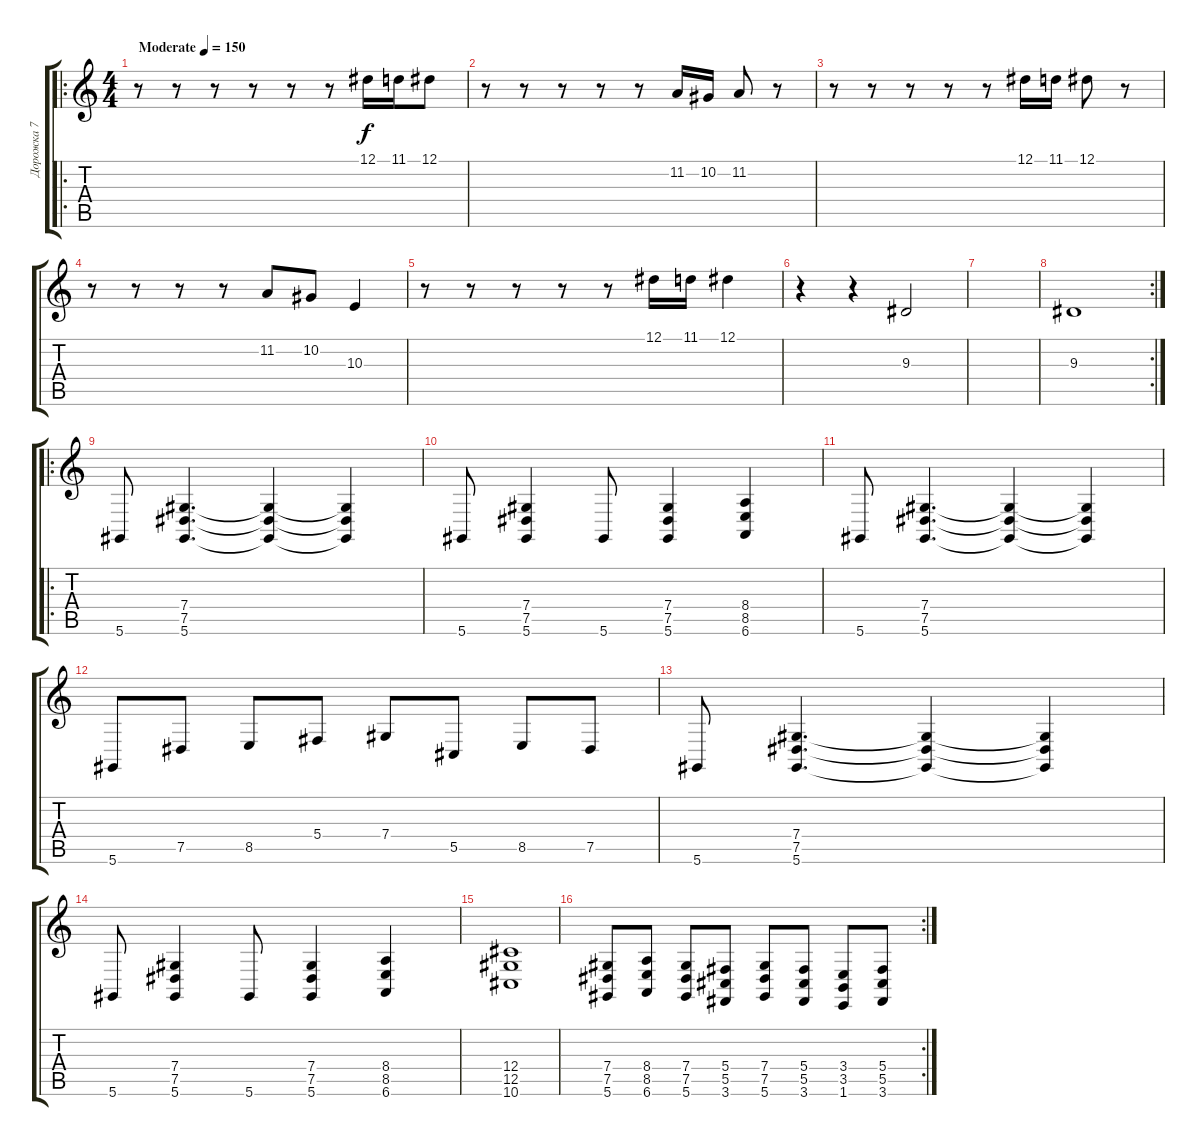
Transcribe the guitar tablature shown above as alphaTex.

\track ("Дорожка 7" "Дорожка 7") {instrument stringensemble1}
\staff {score tabs}
\tuning (Eb4 Bb3 Gb3 Db3 Ab2 Eb2) {hide}
\ro
\ts (4 4)
\tempo (150 "Moderate")
\clef g2
\ks c
r.8{dy f instrument stringensemble1} r.8 r.8 r.8 r.8 r.8 12.1.16 11.1.16 12.1.8 |
r.8 r.8 r.8 r.8 r.8 11.2.16 10.2.16 11.2.8 r.8 |
r.8 r.8 r.8 r.8 r.8 12.1.16 11.1.16 12.1.8 r.8 |
r.8 r.8 r.8 r.8 11.2.8 10.2.8 10.3.4 |
r.8 r.8 r.8 r.8 r.8 12.1.16 11.1.16 12.1.4 |
r.4 r.4 9.3.2 |
|
\rc 2
9.3.1 |
\ro
5.6.8 (7.4 7.5 5.6).4{d} (7.4{t} 7.5{t} 5.6{t}).4 (7.4{t} 7.5{t} 5.6{t}).4 |
5.6.8 (7.4 7.5 5.6).4 5.6.8 (7.4 7.5 5.6).4 (8.4 8.5 6.6).4 |
5.6.8 (7.4 7.5 5.6).4{d} (7.4{t} 7.5{t} 5.6{t}).4 (7.4{t} 7.5{t} 5.6{t}).4 |
5.6.8 7.5.8 8.5.8 5.4.8 7.4.8 5.5.8 8.5.8 7.5.8 |
5.6.8 (7.4 7.5 5.6).4{d} (7.4{t} 7.5{t} 5.6{t}).4 (7.4{t} 7.5{t} 5.6{t}).4 |
5.6.8 (7.4 7.5 5.6).4 5.6.8 (7.4 7.5 5.6).4 (8.4 8.5 6.6).4 |
(12.4 12.5 10.6).1 |
\rc 2
(7.4 7.5 5.6).8 (8.4 8.5 6.6).8 (7.4 7.5 5.6).8 (5.4 5.5 3.6).8 (7.4 7.5 5.6).8 (5.4 5.5 3.6).8 (3.4 3.5 1.6).8 (5.4 5.5 3.6).8
